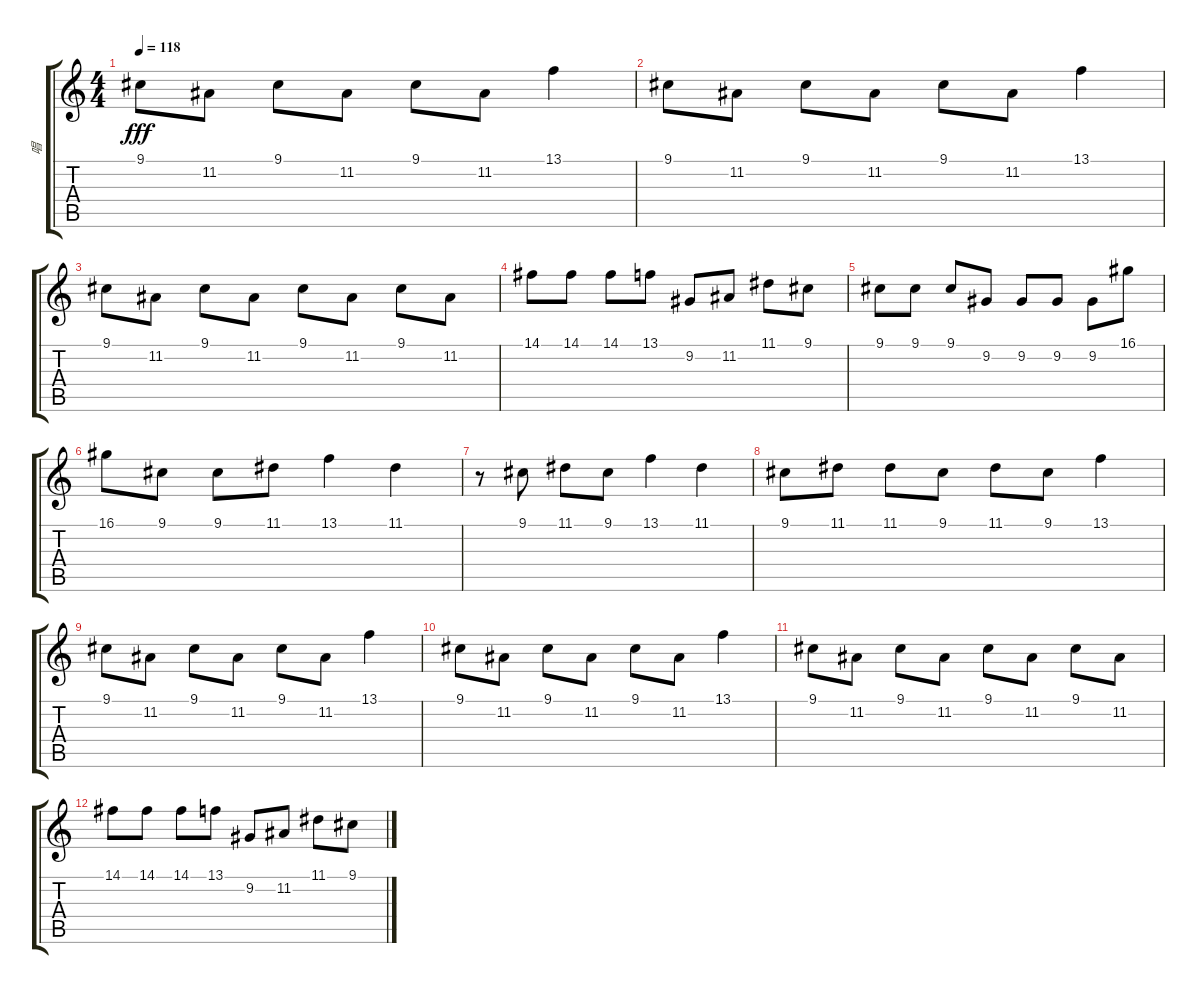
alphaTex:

\track ("唱" "唱") {instrument acousticgrandpiano}
\staff {score tabs}
\tuning (E4 B3 G3 D3 A2 E2) {hide}
\ts (4 4)
\tempo 118
\clef g2
\ks c
9.1.8{dy fff} 11.2.8 9.1.8 11.2.8 9.1.8 11.2.8 13.1.4 |
9.1.8 11.2.8 9.1.8 11.2.8 9.1.8 11.2.8 13.1.4 |
9.1.8 11.2.8 9.1.8 11.2.8 9.1.8 11.2.8 9.1.8 11.2.8 |
14.1.8 14.1.8 14.1.8 13.1.8 9.2.8 11.2.8 11.1.8 9.1.8 |
9.1.8 9.1.8 9.1.8 9.2.8 9.2.8{txt ""} 9.2.8 9.2.8 16.1.8 |
16.1.8 9.1.8 9.1.8 11.1.8 13.1.4 11.1.4 |
r.8 9.1.8 11.1.8 9.1.8 13.1.4 11.1.4 |
9.1.8 11.1.8 11.1.8 9.1.8 11.1.8 9.1.8 13.1.4 |
9.1.8 11.2.8 9.1.8 11.2.8 9.1.8 11.2.8 13.1.4 |
9.1.8 11.2.8 9.1.8 11.2.8 9.1.8 11.2.8 13.1.4 |
9.1.8 11.2.8 9.1.8 11.2.8 9.1.8 11.2.8 9.1.8 11.2.8 |
14.1.8 14.1.8 14.1.8 13.1.8 9.2.8 11.2.8 11.1.8 9.1.8
